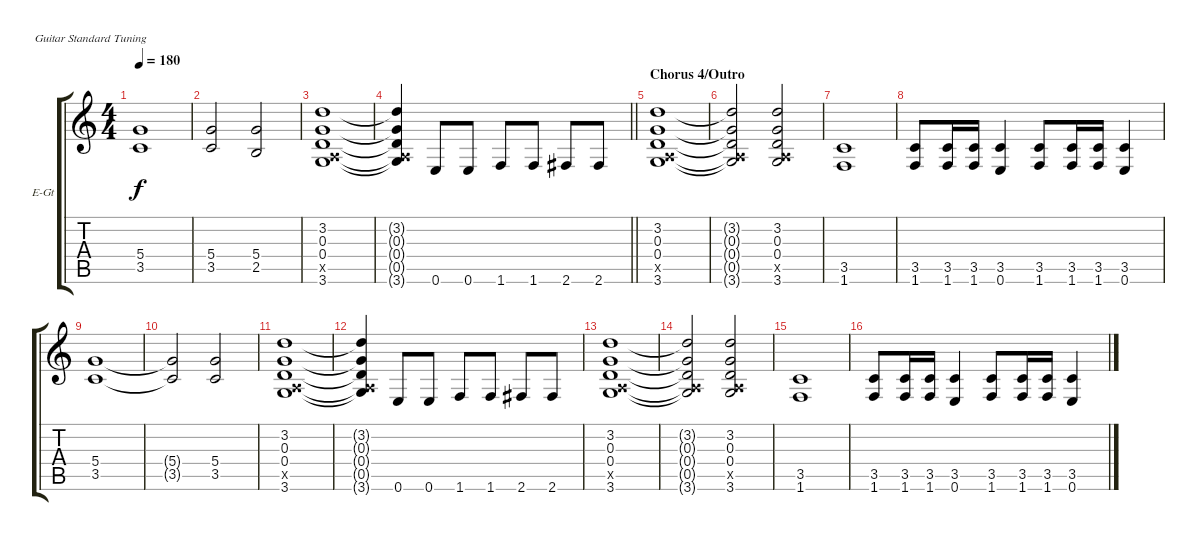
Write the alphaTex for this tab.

\bracketExtendMode groupsimilarinstruments
\firstSystemTrackNameOrientation horizontal
\otherSystemsTrackNameOrientation horizontal
\track ("Adrian Smith" "E-Gt") {instrument overdrivenguitar}
\staff {score tabs}
\tuning (E4 B3 G3 D3 A2 E2)
\ts (4 4)
\tempo 180
\clef g2
\ks c
(5.4 3.5).1{dy f} |
(5.4 3.5).2 (5.4 2.5).2 |
(3.2 0.3 0.4 0.5{x} 3.6).1 |
\barLineRight lightlight
(3.2{t} 0.3{t} 0.4{t} 0.5{x t} 3.6{t}).4 0.6.8 0.6.8 1.6.8 1.6.8 2.6.8 2.6.8 |
\section ("" "Chorus 4/Outro")
(3.2 0.3 0.4 0.5{x} 3.6).1 |
(3.2{t} 0.3{t} 0.4{t} 0.5{x t} 3.6{t}).2 (3.2 0.3 0.4 0.5{x} 3.6).2 |
(3.5 1.6).1 |
(3.5 1.6).8 (3.5 1.6).16 (3.5 1.6).16 (3.5 0.6).4 (3.5 1.6).8 (3.5 1.6).16 (3.5 1.6).16 (3.5 0.6).4 |
(5.4 3.5).1 |
(5.4{t} 3.5{t}).2 (5.4 3.5).2 |
(3.2 0.3 0.4 0.5{x} 3.6).1 |
(3.2{t} 0.3{t} 0.4{t} 0.5{x t} 3.6{t}).4 0.6.8 0.6.8 1.6.8 1.6.8 2.6.8 2.6.8 |
(3.2 0.3 0.4 0.5{x} 3.6).1 |
(3.2{t} 0.3{t} 0.4{t} 0.5{x t} 3.6{t}).2 (3.2 0.3 0.4 0.5{x} 3.6).2 |
(3.5 1.6).1 |
(3.5 1.6).8 (3.5 1.6).16 (3.5 1.6).16 (3.5 0.6).4 (3.5 1.6).8 (3.5 1.6).16 (3.5 1.6).16 (3.5 0.6).4
